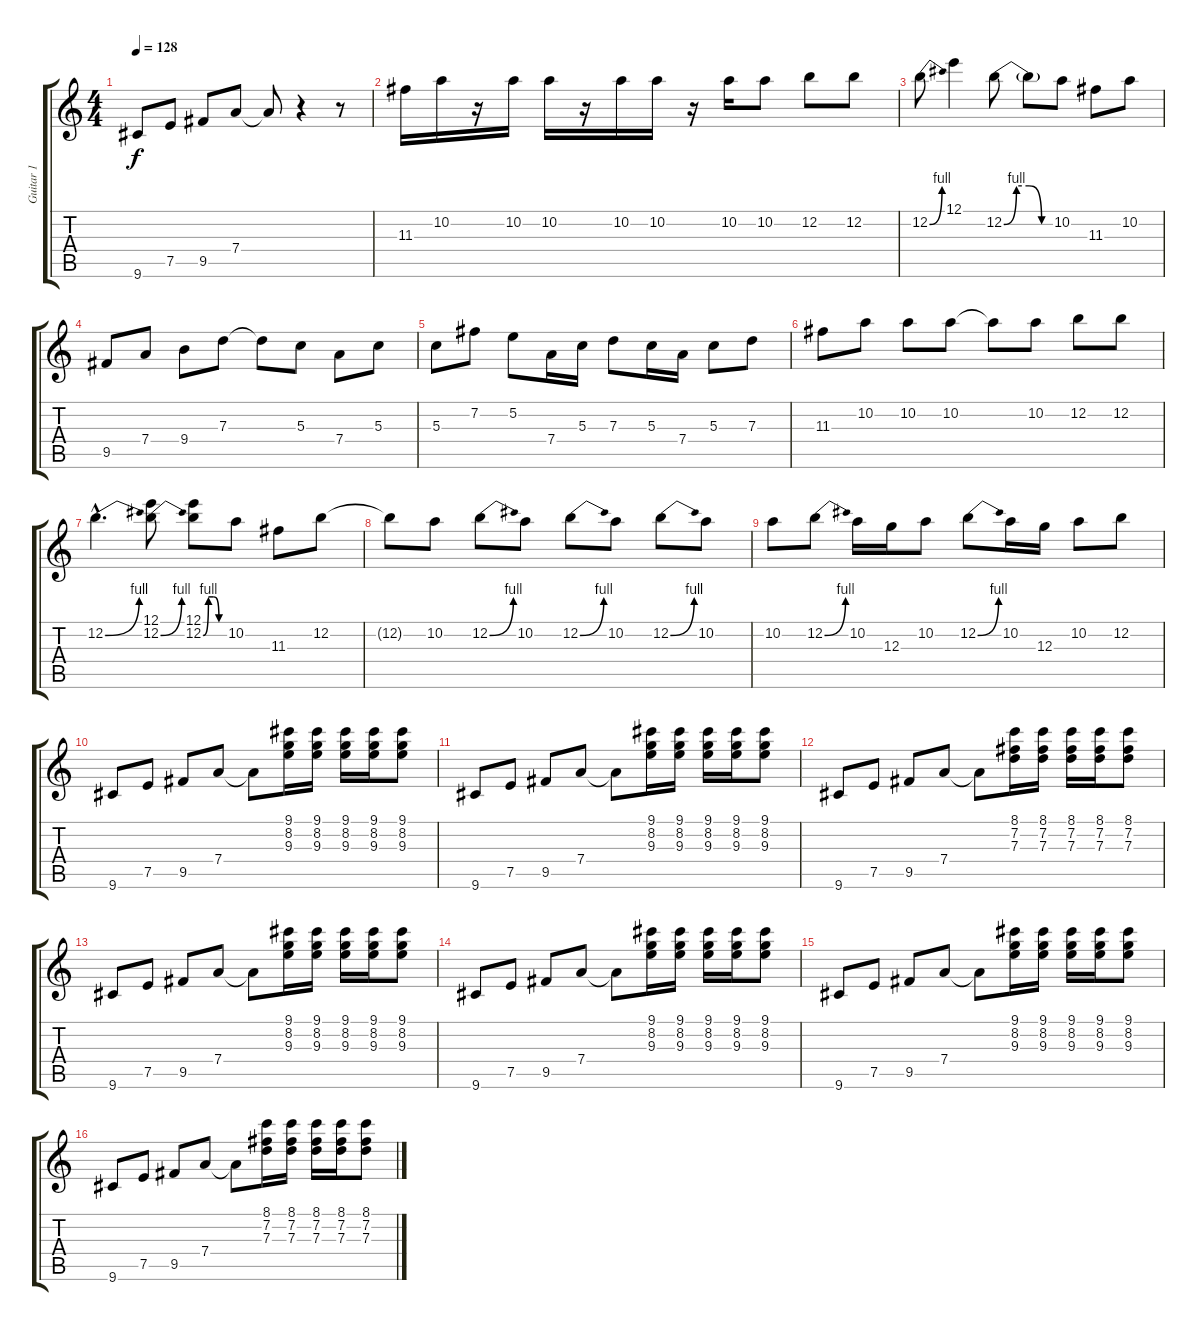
\track ("Guitar 1" "Guitar 1") {instrument electricguitarclean}
\staff {score tabs}
\tuning (E4 B3 G3 D3 A2 E2) {hide}
\ts (4 4)
\tempo 128
\clef g2
\ks c
9.6.8{dy f} 7.5.8 9.5.8 7.4.8 7.4{t}.8 r.4 r.8 |
11.3.16 10.2.16 r.16 10.2.16 10.2.16 r.16 10.2.16 10.2.16 r.16 10.2.16 10.2.8 12.2.8 12.2.8 |
12.2{be (bend 0 0 60 4)}.8 12.1.4 12.2{be (custom 0 0 15 4 30 4 45 0 60 0)}.8 12.2{t}.8 10.2.8 11.3.8 10.2.8 |
9.5.8 7.4.8 9.4.8 7.3.8 7.3{t}.8 5.3.8 7.4.8 5.3.8 |
5.3.8 7.2.8 5.2.8 7.4.16 5.3.16 7.3.8 5.3.16 7.4.16 5.3.8 7.3.8 |
11.3.8 10.2.8 10.2.8 10.2.8 10.2{t}.8 10.2.8 12.2.8 12.2.8 |
12.2{be (bend 0 0 60 4) hac}.4{d} (12.1 12.2{be (bend 0 0 60 4)}).8 (12.1 12.2{be (custom 0 0 15 4 30 4 45 0 60 0)}).8 10.2.8 11.3.8 12.2.8 |
12.2{t}.8 10.2.8 12.2{be (bend 0 0 60 4)}.8 10.2.8 12.2{be (bend 0 0 60 4)}.8 10.2.8 12.2{be (bend 0 0 60 4)}.8 10.2.8 |
10.2.8 12.2{be (bend 0 0 60 4)}.8 10.2.16 12.3.16 10.2.8 12.2{be (bend 0 0 60 4)}.8 10.2.16 12.3.16 10.2.8 12.2.8 |
9.6.8 7.5.8 9.5.8 7.4.8 7.4{t}.8 (9.1 8.2 9.3).16 (9.1 8.2 9.3).16 (9.1 8.2 9.3).16 (9.1 8.2 9.3).16 (9.1 8.2 9.3).8 |
9.6.8 7.5.8 9.5.8 7.4.8 7.4{t}.8 (9.1 8.2 9.3).16 (9.1 8.2 9.3).16 (9.1 8.2 9.3).16 (9.1 8.2 9.3).16 (9.1 8.2 9.3).8 |
9.6.8 7.5.8 9.5.8 7.4.8 7.4{t}.8 (8.1 7.2 7.3).16 (8.1 7.2 7.3).16 (8.1 7.2 7.3).16 (8.1 7.2 7.3).16 (8.1 7.2 7.3).8 |
9.6.8 7.5.8 9.5.8 7.4.8 7.4{t}.8 (9.1 8.2 9.3).16 (9.1 8.2 9.3).16 (9.1 8.2 9.3).16 (9.1 8.2 9.3).16 (9.1 8.2 9.3).8 |
9.6.8 7.5.8 9.5.8 7.4.8 7.4{t}.8 (9.1 8.2 9.3).16 (9.1 8.2 9.3).16 (9.1 8.2 9.3).16 (9.1 8.2 9.3).16 (9.1 8.2 9.3).8 |
9.6.8 7.5.8 9.5.8 7.4.8 7.4{t}.8 (9.1 8.2 9.3).16 (9.1 8.2 9.3).16 (9.1 8.2 9.3).16 (9.1 8.2 9.3).16 (9.1 8.2 9.3).8 |
9.6.8 7.5.8 9.5.8 7.4.8 7.4{t}.8 (8.1 7.2 7.3).16 (8.1 7.2 7.3).16 (8.1 7.2 7.3).16 (8.1 7.2 7.3).16 (8.1 7.2 7.3).8
